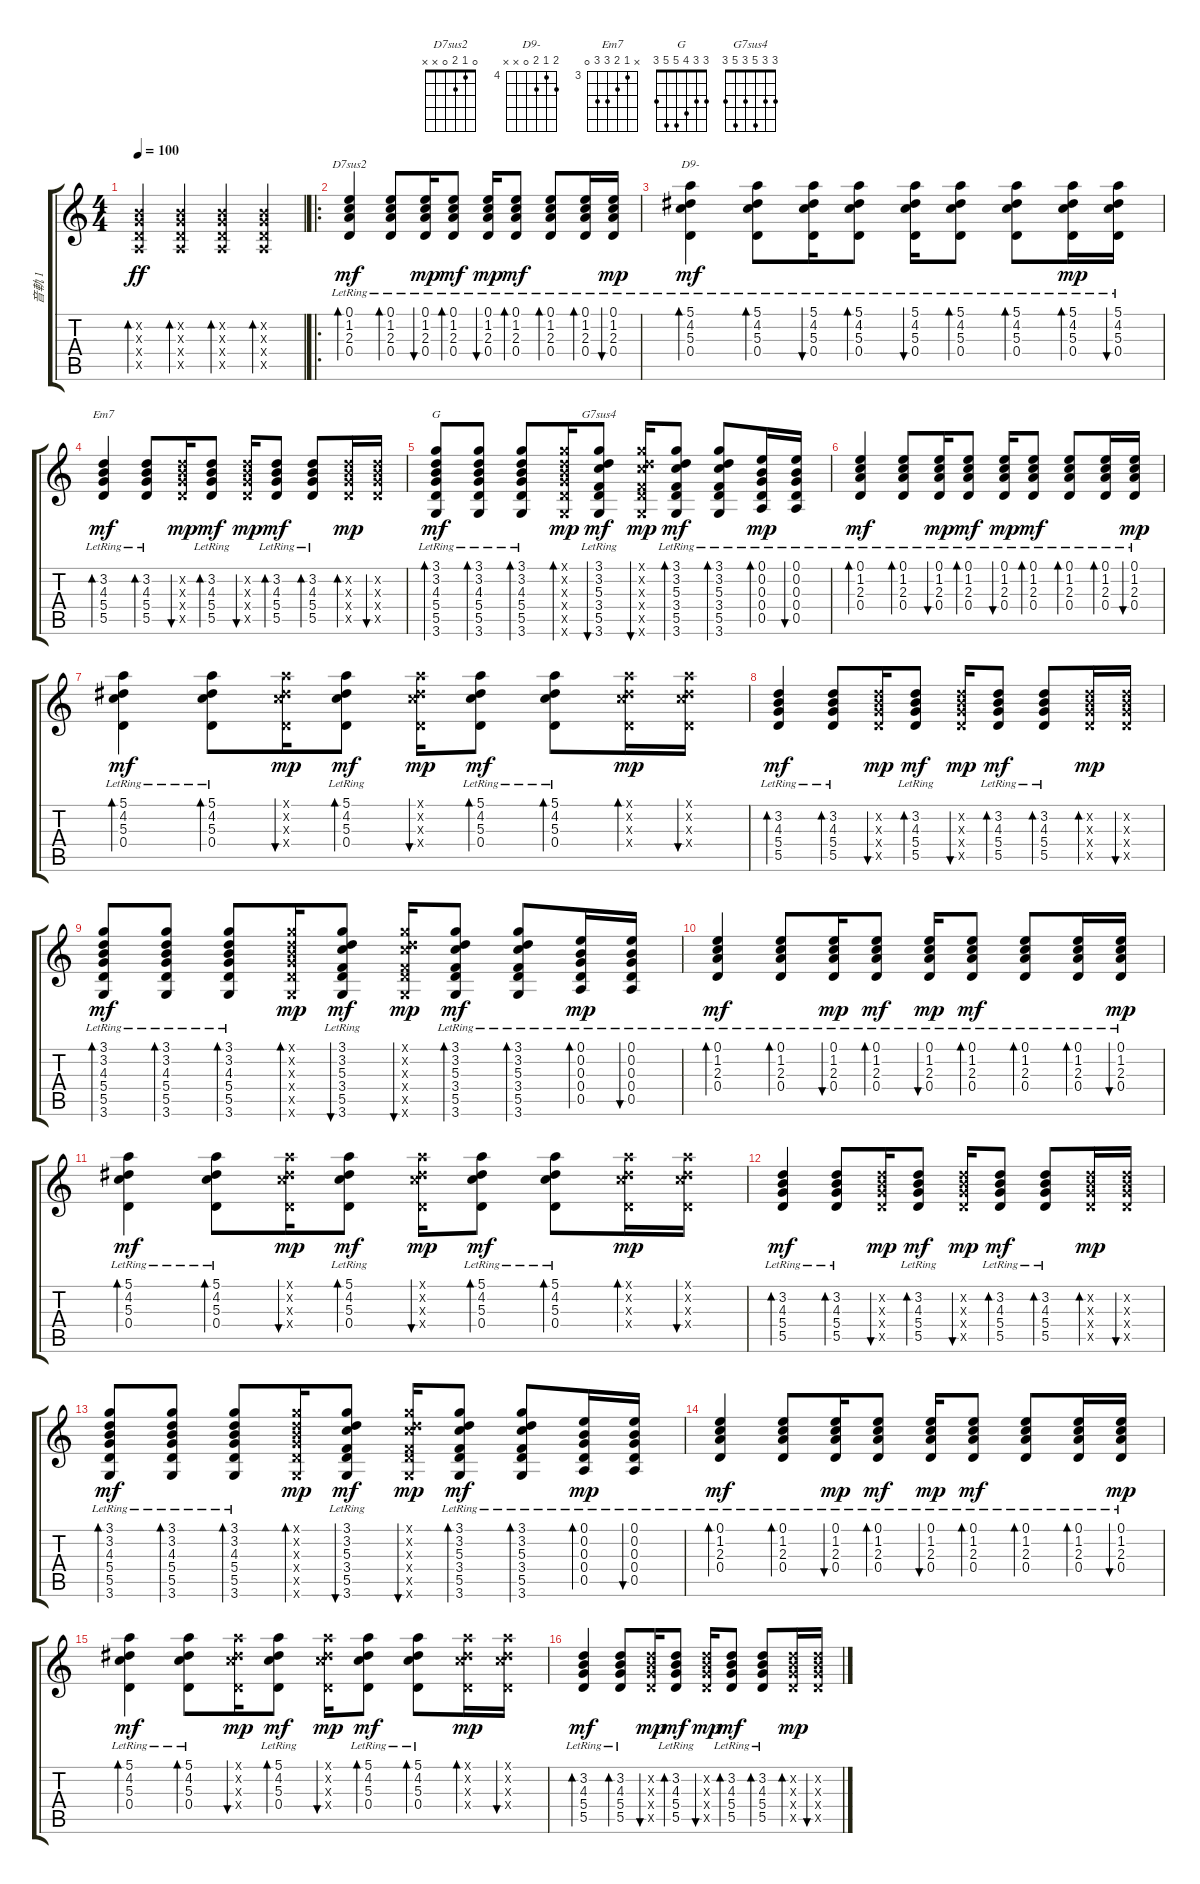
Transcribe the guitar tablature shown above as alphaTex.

\track ("音軌 1" "音軌 1") {instrument acousticguitarsteel}
\staff {score tabs}
\tuning (E4 B3 G3 D3 A2 E2) {hide}
\chord ("D7sus2" 0 1 2 0 x x)
\chord ("D9-" 5 4 5 0 x x) {firstfret 4}
\chord ("Em7" x 3 4 5 5 0) {firstfret 3}
\chord ("G" 3 3 4 5 5 3)
\chord ("G7sus4" 3 3 5 3 5 3)
\ts (4 4)
\tempo 100
\clef g2
\ks c
(0.2{x} 0.3{x} 0.4{x} 0.5{x}).4{bd 60 dy ff instrument acousticguitarsteel} (0.2{x} 0.3{x} 0.4{x} 0.5{x}).4{bd 60} (0.2{x} 0.3{x} 0.4{x} 0.5{x}).4{bd 60} (0.2{x} 0.3{x} 0.4{x} 0.5{x}).4{bd 60} |
\ro
(0.1{lr} 1.2{lr} 2.3{lr} 0.4{lr}).4{bd 60 ch "D7sus2" dy mf} (0.1{lr} 1.2{lr} 2.3{lr} 0.4{lr}).8{bd 60} (0.1{lr} 1.2{lr} 2.3{lr} 0.4{lr}).16{bu 60 dy mp} (0.1{lr} 1.2{lr} 2.3{lr} 0.4{lr}).8{bd 60 dy mf} (0.1{lr} 1.2{lr} 2.3{lr} 0.4{lr}).16{bu 60 dy mp} (0.1{lr} 1.2{lr} 2.3{lr} 0.4{lr}).8{bd 60 dy mf} (0.1{lr} 1.2{lr} 2.3{lr} 0.4{lr}).8{bd 60} (0.1{lr} 1.2{lr} 2.3{lr} 0.4{lr}).16{bd 60} (0.1{lr} 1.2{lr} 2.3{lr} 0.4{lr}).16{bu 60 dy mp} |
(5.1{lr} 4.2{lr} 5.3{lr} 0.4{lr}).4{bd 60 ch "D9-" dy mf} (5.1{lr} 4.2{lr} 5.3{lr} 0.4{lr}).8{bd 60} (5.1{lr} 4.2{lr} 5.3{lr} 0.4{lr}).16{bu 60} (5.1{lr} 4.2{lr} 5.3{lr} 0.4{lr}).8{bd 60} (5.1{lr} 4.2{lr} 5.3{lr} 0.4{lr}).16{bu 60} (5.1{lr} 4.2{lr} 5.3{lr} 0.4{lr}).8{bd 60} (5.1{lr} 4.2{lr} 5.3{lr} 0.4{lr}).8{bd 60} (5.1{lr} 4.2{lr} 5.3{lr} 0.4{lr}).16{bd 30 dy mp} (5.1{lr} 4.2{lr} 5.3{lr} 0.4{lr}).16{bu 30} |
(3.2{lr} 4.3{lr} 5.4{lr} 5.5{lr}).4{bd 60 ch "Em7" dy mf} (3.2{lr} 4.3{lr} 5.4{lr} 5.5{lr}).8{bd 60} (3.2{x} 4.3{x} 5.4{x} 5.5{x}).16{bu 60 dy mp} (3.2{lr} 4.3{lr} 5.4{lr} 5.5{lr}).8{bd 60 dy mf} (3.2{x} 4.3{x} 5.4{x} 5.5{x}).16{bu 60 dy mp} (3.2{lr} 4.3{lr} 5.4{lr} 5.5{lr}).8{bd 60 dy mf} (3.2{lr} 4.3{lr} 5.4{lr} 5.5{lr}).8{bd 60} (3.2{x} 4.3{x} 5.4{x} 5.5{x}).16{bd 60 dy mp} (3.2{x} 4.3{x} 5.4{x} 5.5{x}).16{bu 60} |
(3.1{lr} 3.2{lr} 4.3{lr} 5.4{lr} 5.5{lr} 3.6{lr}).8{bd 30 ch "G" dy mf} (3.1{lr} 3.2{lr} 4.3{lr} 5.4{lr} 5.5{lr} 3.6{lr}).8{bd 30} (3.1{lr} 3.2{lr} 4.3{lr} 5.4{lr} 5.5{lr} 3.6{lr}).8{bd 30} (3.1{x} 3.2{x} 4.3{x} 5.4{x} 5.5{x} 3.6{x}).16{bd 30 dy mp} (3.1{lr} 3.2{lr} 5.3{lr} 3.4{lr} 5.5{lr} 3.6{lr}).8{bu 30 ch "G7sus4" dy mf} (3.1{x} 3.2{x} 5.3{x} 3.4{x} 5.5{x} 3.6{x}).16{bu 30 dy mp} (3.1{lr} 3.2{lr} 5.3{lr} 3.4{lr} 5.5{lr} 3.6{lr}).8{bd 30 dy mf} (3.1{lr} 3.2{lr} 5.3{lr} 3.4{lr} 5.5{lr} 3.6{lr}).8{bd 30} (0.1{lr} 0.2{lr} 0.3{lr} 0.4{lr} 0.5{lr}).16{bd 30 dy mp} (0.1{lr} 0.2{lr} 0.3{lr} 0.4{lr} 0.5{lr}).16{bu 30} |
(0.1{lr} 1.2{lr} 2.3{lr} 0.4{lr}).4{bd 60 dy mf} (0.1{lr} 1.2{lr} 2.3{lr} 0.4{lr}).8{bd 60} (0.1{lr} 1.2{lr} 2.3{lr} 0.4{lr}).16{bu 60 dy mp} (0.1{lr} 1.2{lr} 2.3{lr} 0.4{lr}).8{bd 60 dy mf} (0.1{lr} 1.2{lr} 2.3{lr} 0.4{lr}).16{bu 60 dy mp} (0.1{lr} 1.2{lr} 2.3{lr} 0.4{lr}).8{bd 60 dy mf} (0.1{lr} 1.2{lr} 2.3{lr} 0.4{lr}).8{bd 60} (0.1{lr} 1.2{lr} 2.3{lr} 0.4{lr}).16{bd 60} (0.1{lr} 1.2{lr} 2.3{lr} 0.4{lr}).16{bu 60 dy mp} |
(5.1{lr} 4.2{lr} 5.3{lr} 0.4{lr}).4{bd 60 dy mf} (5.1{lr} 4.2{lr} 5.3{lr} 0.4{lr}).8{bd 60} (5.1{x} 4.2{x} 5.3{x} 0.4{x}).16{bu 60 dy mp} (5.1{lr} 4.2{lr} 5.3{lr} 0.4{lr}).8{bd 60 dy mf} (5.1{x} 4.2{x} 5.3{x} 0.4{x}).16{bu 60 dy mp} (5.1{lr} 4.2{lr} 5.3{lr} 0.4{lr}).8{bd 60 dy mf} (5.1{lr} 4.2{lr} 5.3{lr} 0.4{lr}).8{bd 60} (5.1{x} 4.2{x} 5.3{x} 0.4{x}).16{bd 30 dy mp} (5.1{x} 4.2{x} 5.3{x} 0.4{x}).16{bu 30} |
(3.2{lr} 4.3{lr} 5.4{lr} 5.5{lr}).4{bd 60 dy mf} (3.2{lr} 4.3{lr} 5.4{lr} 5.5{lr}).8{bd 60} (3.2{x} 4.3{x} 5.4{x} 5.5{x}).16{bu 60 dy mp} (3.2{lr} 4.3{lr} 5.4{lr} 5.5{lr}).8{bd 60 dy mf} (3.2{x} 4.3{x} 5.4{x} 5.5{x}).16{bu 60 dy mp} (3.2{lr} 4.3{lr} 5.4{lr} 5.5{lr}).8{bd 60 dy mf} (3.2{lr} 4.3{lr} 5.4{lr} 5.5{lr}).8{bd 60} (3.2{x} 4.3{x} 5.4{x} 5.5{x}).16{bd 60 dy mp} (3.2{x} 4.3{x} 5.4{x} 5.5{x}).16{bu 60} |
(3.1{lr} 3.2{lr} 4.3{lr} 5.4{lr} 5.5{lr} 3.6{lr}).8{bd 30 dy mf} (3.1{lr} 3.2{lr} 4.3{lr} 5.4{lr} 5.5{lr} 3.6{lr}).8{bd 30} (3.1{lr} 3.2{lr} 4.3{lr} 5.4{lr} 5.5{lr} 3.6{lr}).8{bd 30} (3.1{x} 3.2{x} 4.3{x} 5.4{x} 5.5{x} 3.6{x}).16{bd 30 dy mp} (3.1{lr} 3.2{lr} 5.3{lr} 3.4{lr} 5.5{lr} 3.6{lr}).8{bu 30 dy mf} (3.1{x} 3.2{x} 5.3{x} 3.4{x} 5.5{x} 3.6{x}).16{bu 30 dy mp} (3.1{lr} 3.2{lr} 5.3{lr} 3.4{lr} 5.5{lr} 3.6{lr}).8{bd 30 dy mf} (3.1{lr} 3.2{lr} 5.3{lr} 3.4{lr} 5.5{lr} 3.6{lr}).8{bd 30} (0.1{lr} 0.2{lr} 0.3{lr} 0.4{lr} 0.5{lr}).16{bd 30 dy mp} (0.1{lr} 0.2{lr} 0.3{lr} 0.4{lr} 0.5{lr}).16{bu 30} |
(0.1{lr} 1.2{lr} 2.3{lr} 0.4{lr}).4{bd 60 dy mf} (0.1{lr} 1.2{lr} 2.3{lr} 0.4{lr}).8{bd 60} (0.1{lr} 1.2{lr} 2.3{lr} 0.4{lr}).16{bu 60 dy mp} (0.1{lr} 1.2{lr} 2.3{lr} 0.4{lr}).8{bd 60 dy mf} (0.1{lr} 1.2{lr} 2.3{lr} 0.4{lr}).16{bu 60 dy mp} (0.1{lr} 1.2{lr} 2.3{lr} 0.4{lr}).8{bd 60 dy mf} (0.1{lr} 1.2{lr} 2.3{lr} 0.4{lr}).8{bd 60} (0.1{lr} 1.2{lr} 2.3{lr} 0.4{lr}).16{bd 60} (0.1{lr} 1.2{lr} 2.3{lr} 0.4{lr}).16{bu 60 dy mp} |
(5.1{lr} 4.2{lr} 5.3{lr} 0.4{lr}).4{bd 60 dy mf} (5.1{lr} 4.2{lr} 5.3{lr} 0.4{lr}).8{bd 60} (5.1{x} 4.2{x} 5.3{x} 0.4{x}).16{bu 60 dy mp} (5.1{lr} 4.2{lr} 5.3{lr} 0.4{lr}).8{bd 60 dy mf} (5.1{x} 4.2{x} 5.3{x} 0.4{x}).16{bu 60 dy mp} (5.1{lr} 4.2{lr} 5.3{lr} 0.4{lr}).8{bd 60 dy mf} (5.1{lr} 4.2{lr} 5.3{lr} 0.4{lr}).8{bd 60} (5.1{x} 4.2{x} 5.3{x} 0.4{x}).16{bd 30 dy mp} (5.1{x} 4.2{x} 5.3{x} 0.4{x}).16{bu 30} |
(3.2{lr} 4.3{lr} 5.4{lr} 5.5{lr}).4{bd 60 dy mf} (3.2{lr} 4.3{lr} 5.4{lr} 5.5{lr}).8{bd 60} (3.2{x} 4.3{x} 5.4{x} 5.5{x}).16{bu 60 dy mp} (3.2{lr} 4.3{lr} 5.4{lr} 5.5{lr}).8{bd 60 dy mf} (3.2{x} 4.3{x} 5.4{x} 5.5{x}).16{bu 60 dy mp} (3.2{lr} 4.3{lr} 5.4{lr} 5.5{lr}).8{bd 60 dy mf} (3.2{lr} 4.3{lr} 5.4{lr} 5.5{lr}).8{bd 60} (3.2{x} 4.3{x} 5.4{x} 5.5{x}).16{bd 60 dy mp} (3.2{x} 4.3{x} 5.4{x} 5.5{x}).16{bu 60} |
(3.1{lr} 3.2{lr} 4.3{lr} 5.4{lr} 5.5{lr} 3.6{lr}).8{bd 30 dy mf} (3.1{lr} 3.2{lr} 4.3{lr} 5.4{lr} 5.5{lr} 3.6{lr}).8{bd 30} (3.1{lr} 3.2{lr} 4.3{lr} 5.4{lr} 5.5{lr} 3.6{lr}).8{bd 30} (3.1{x} 3.2{x} 4.3{x} 5.4{x} 5.5{x} 3.6{x}).16{bd 30 dy mp} (3.1{lr} 3.2{lr} 5.3{lr} 3.4{lr} 5.5{lr} 3.6{lr}).8{bu 30 dy mf} (3.1{x} 3.2{x} 5.3{x} 3.4{x} 5.5{x} 3.6{x}).16{bu 30 dy mp} (3.1{lr} 3.2{lr} 5.3{lr} 3.4{lr} 5.5{lr} 3.6{lr}).8{bd 30 dy mf} (3.1{lr} 3.2{lr} 5.3{lr} 3.4{lr} 5.5{lr} 3.6{lr}).8{bd 30} (0.1{lr} 0.2{lr} 0.3{lr} 0.4{lr} 0.5{lr}).16{bd 30 dy mp} (0.1{lr} 0.2{lr} 0.3{lr} 0.4{lr} 0.5{lr}).16{bu 30} |
(0.1{lr} 1.2{lr} 2.3{lr} 0.4{lr}).4{bd 60 dy mf} (0.1{lr} 1.2{lr} 2.3{lr} 0.4{lr}).8{bd 60} (0.1{lr} 1.2{lr} 2.3{lr} 0.4{lr}).16{bu 60 dy mp} (0.1{lr} 1.2{lr} 2.3{lr} 0.4{lr}).8{bd 60 dy mf} (0.1{lr} 1.2{lr} 2.3{lr} 0.4{lr}).16{bu 60 dy mp} (0.1{lr} 1.2{lr} 2.3{lr} 0.4{lr}).8{bd 60 dy mf} (0.1{lr} 1.2{lr} 2.3{lr} 0.4{lr}).8{bd 60} (0.1{lr} 1.2{lr} 2.3{lr} 0.4{lr}).16{bd 60} (0.1{lr} 1.2{lr} 2.3{lr} 0.4{lr}).16{bu 60 dy mp} |
(5.1{lr} 4.2{lr} 5.3{lr} 0.4{lr}).4{bd 60 dy mf} (5.1{lr} 4.2{lr} 5.3{lr} 0.4{lr}).8{bd 60} (5.1{x} 4.2{x} 5.3{x} 0.4{x}).16{bu 60 dy mp} (5.1{lr} 4.2{lr} 5.3{lr} 0.4{lr}).8{bd 60 dy mf} (5.1{x} 4.2{x} 5.3{x} 0.4{x}).16{bu 60 dy mp} (5.1{lr} 4.2{lr} 5.3{lr} 0.4{lr}).8{bd 60 dy mf} (5.1{lr} 4.2{lr} 5.3{lr} 0.4{lr}).8{bd 60} (5.1{x} 4.2{x} 5.3{x} 0.4{x}).16{bd 30 dy mp} (5.1{x} 4.2{x} 5.3{x} 0.4{x}).16{bu 30} |
(3.2{lr} 4.3{lr} 5.4{lr} 5.5{lr}).4{bd 60 dy mf} (3.2{lr} 4.3{lr} 5.4{lr} 5.5{lr}).8{bd 60} (3.2{x} 4.3{x} 5.4{x} 5.5{x}).16{bu 60 dy mp} (3.2{lr} 4.3{lr} 5.4{lr} 5.5{lr}).8{bd 60 dy mf} (3.2{x} 4.3{x} 5.4{x} 5.5{x}).16{bu 60 dy mp} (3.2{lr} 4.3{lr} 5.4{lr} 5.5{lr}).8{bd 60 dy mf} (3.2{lr} 4.3{lr} 5.4{lr} 5.5{lr}).8{bd 60} (3.2{x} 4.3{x} 5.4{x} 5.5{x}).16{bd 60 dy mp} (3.2{x} 4.3{x} 5.4{x} 5.5{x}).16{bu 60}
